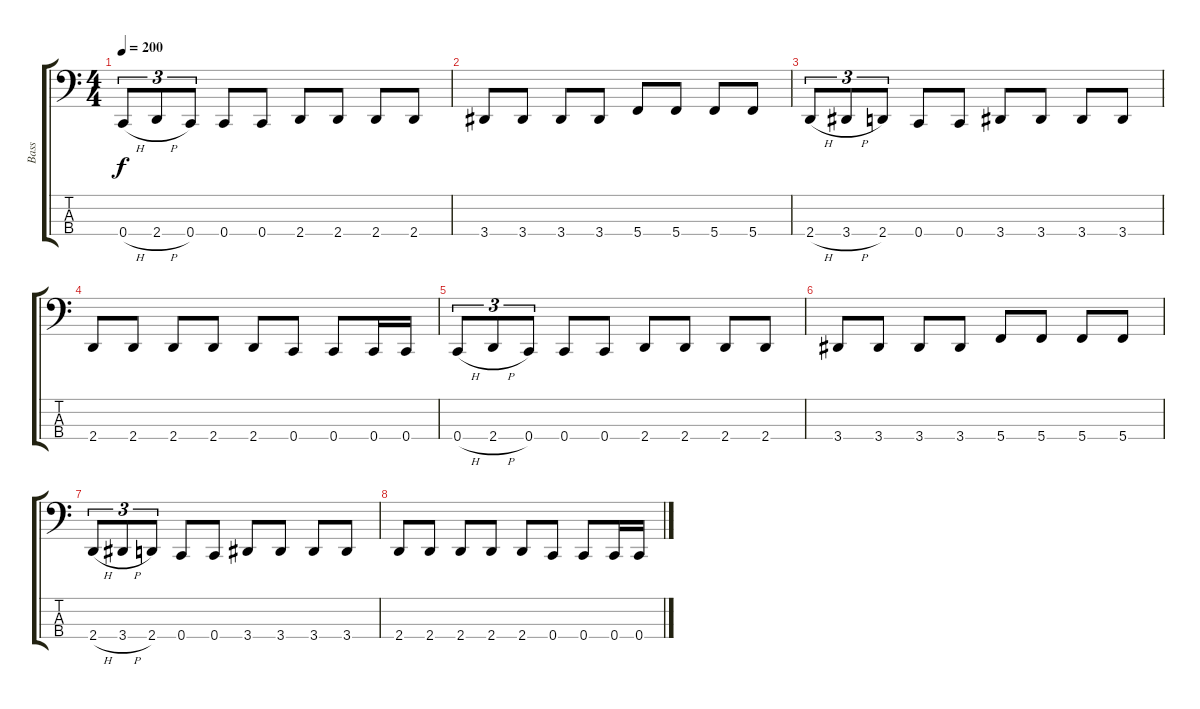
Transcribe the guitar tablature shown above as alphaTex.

\track ("Bass" "Bass") {instrument slapbass1}
\staff {score tabs}
\tuning (Eb2 Bb1 F1 C1) {hide}
\ts (4 4)
\tempo 200
\clef f4
\ks c
0.4{h}.8{tu (3 2) dy f} 2.4{h}.8{tu (3 2)} 0.4.8{tu (3 2)} 0.4.8 0.4.8 2.4.8 2.4.8 2.4.8 2.4.8 |
3.4.8 3.4.8 3.4.8 3.4.8 5.4.8 5.4.8 5.4.8 5.4.8 |
2.4{h}.8{tu (3 2)} 3.4{h}.8{tu (3 2)} 2.4.8{tu (3 2)} 0.4.8 0.4.8 3.4.8 3.4.8 3.4.8 3.4.8 |
2.4.8 2.4.8 2.4.8 2.4.8 2.4.8 0.4.8 0.4.8 0.4.16 0.4.16 |
0.4{h}.8{tu (3 2)} 2.4{h}.8{tu (3 2)} 0.4.8{tu (3 2)} 0.4.8 0.4.8 2.4.8 2.4.8 2.4.8 2.4.8 |
3.4.8 3.4.8 3.4.8 3.4.8 5.4.8 5.4.8 5.4.8 5.4.8 |
2.4{h}.8{tu (3 2)} 3.4{h}.8{tu (3 2)} 2.4.8{tu (3 2)} 0.4.8 0.4.8 3.4.8 3.4.8 3.4.8 3.4.8 |
2.4.8 2.4.8 2.4.8 2.4.8 2.4.8 0.4.8 0.4.8 0.4.16 0.4.16
